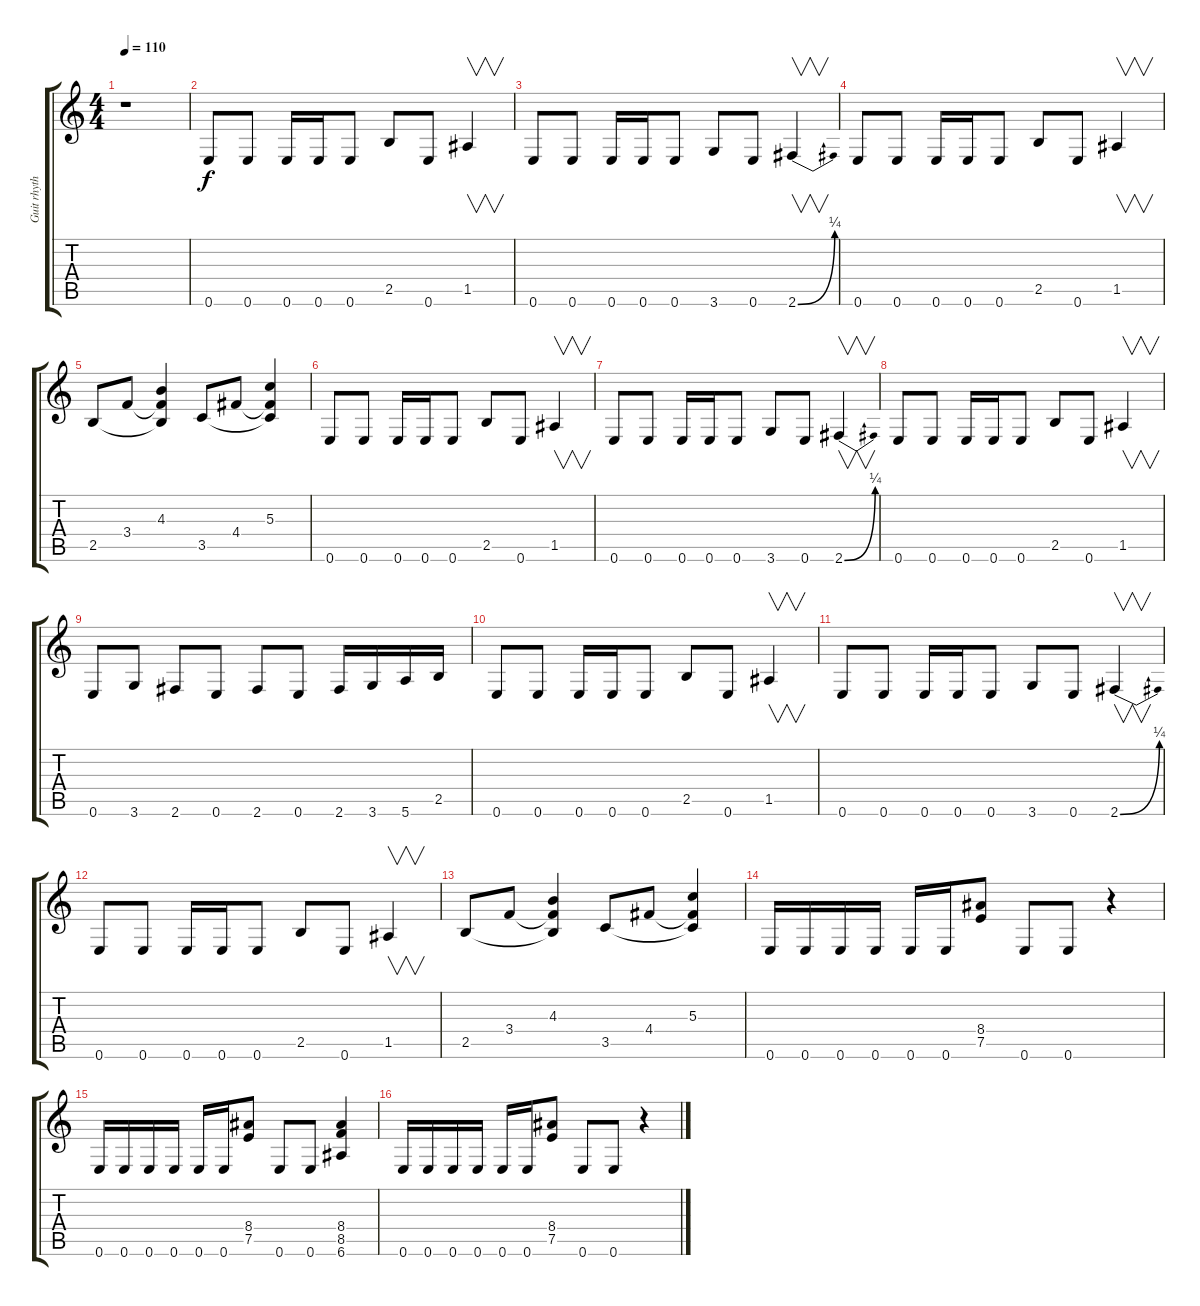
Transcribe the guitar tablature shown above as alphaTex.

\track ("Guit rhythm" "Guit rhyth") {instrument overdrivenguitar}
\staff {score tabs}
\tuning (E4 B3 G3 D3 A2 E2) {hide}
\ts (4 4)
\tempo 110
\clef g2
\ks c
r.1{dy f instrument overdrivenguitar} |
0.6.8 0.6.8 0.6.16 0.6.16 0.6.8 2.5.8 0.6.8 1.5.4{v} |
0.6.8 0.6.8 0.6.16 0.6.16 0.6.8 3.6.8 0.6.8 2.6{be (bend 0 0 60 1)}.4{v} |
0.6.8 0.6.8 0.6.16 0.6.16 0.6.8 2.5.8 0.6.8 1.5.4{v} |
2.5.8 3.4.8 (4.3 3.4{t} 2.5{t}).4 3.5.8 4.4.8 (5.3 4.4{t} 3.5{t}).4 |
0.6.8 0.6.8 0.6.16 0.6.16 0.6.8 2.5.8 0.6.8 1.5.4{v} |
0.6.8 0.6.8 0.6.16 0.6.16 0.6.8 3.6.8 0.6.8 2.6{be (bend 0 0 60 1)}.4{v} |
0.6.8 0.6.8 0.6.16 0.6.16 0.6.8 2.5.8 0.6.8 1.5.4{v} |
0.6.8 3.6.8 2.6.8 0.6.8 2.6.8 0.6.8 2.6.16 3.6.16 5.6.16 2.5.16 |
0.6.8 0.6.8 0.6.16 0.6.16 0.6.8 2.5.8 0.6.8 1.5.4{v} |
0.6.8 0.6.8 0.6.16 0.6.16 0.6.8 3.6.8 0.6.8 2.6{be (bend 0 0 60 1)}.4{v} |
0.6.8 0.6.8 0.6.16 0.6.16 0.6.8 2.5.8 0.6.8 1.5.4{v} |
2.5.8 3.4.8 (4.3 3.4{t} 2.5{t}).4 3.5.8 4.4.8 (5.3 4.4{t} 3.5{t}).4 |
0.6.16 0.6.16 0.6.16 0.6.16 0.6.16 0.6.16 (8.4 7.5).8 0.6.8 0.6.8 r.4 |
0.6.16 0.6.16 0.6.16 0.6.16 0.6.16 0.6.16 (8.4 7.5).8 0.6.8 0.6.8 (8.4 8.5 6.6).4 |
0.6.16 0.6.16 0.6.16 0.6.16 0.6.16 0.6.16 (8.4 7.5).8 0.6.8 0.6.8 r.4
